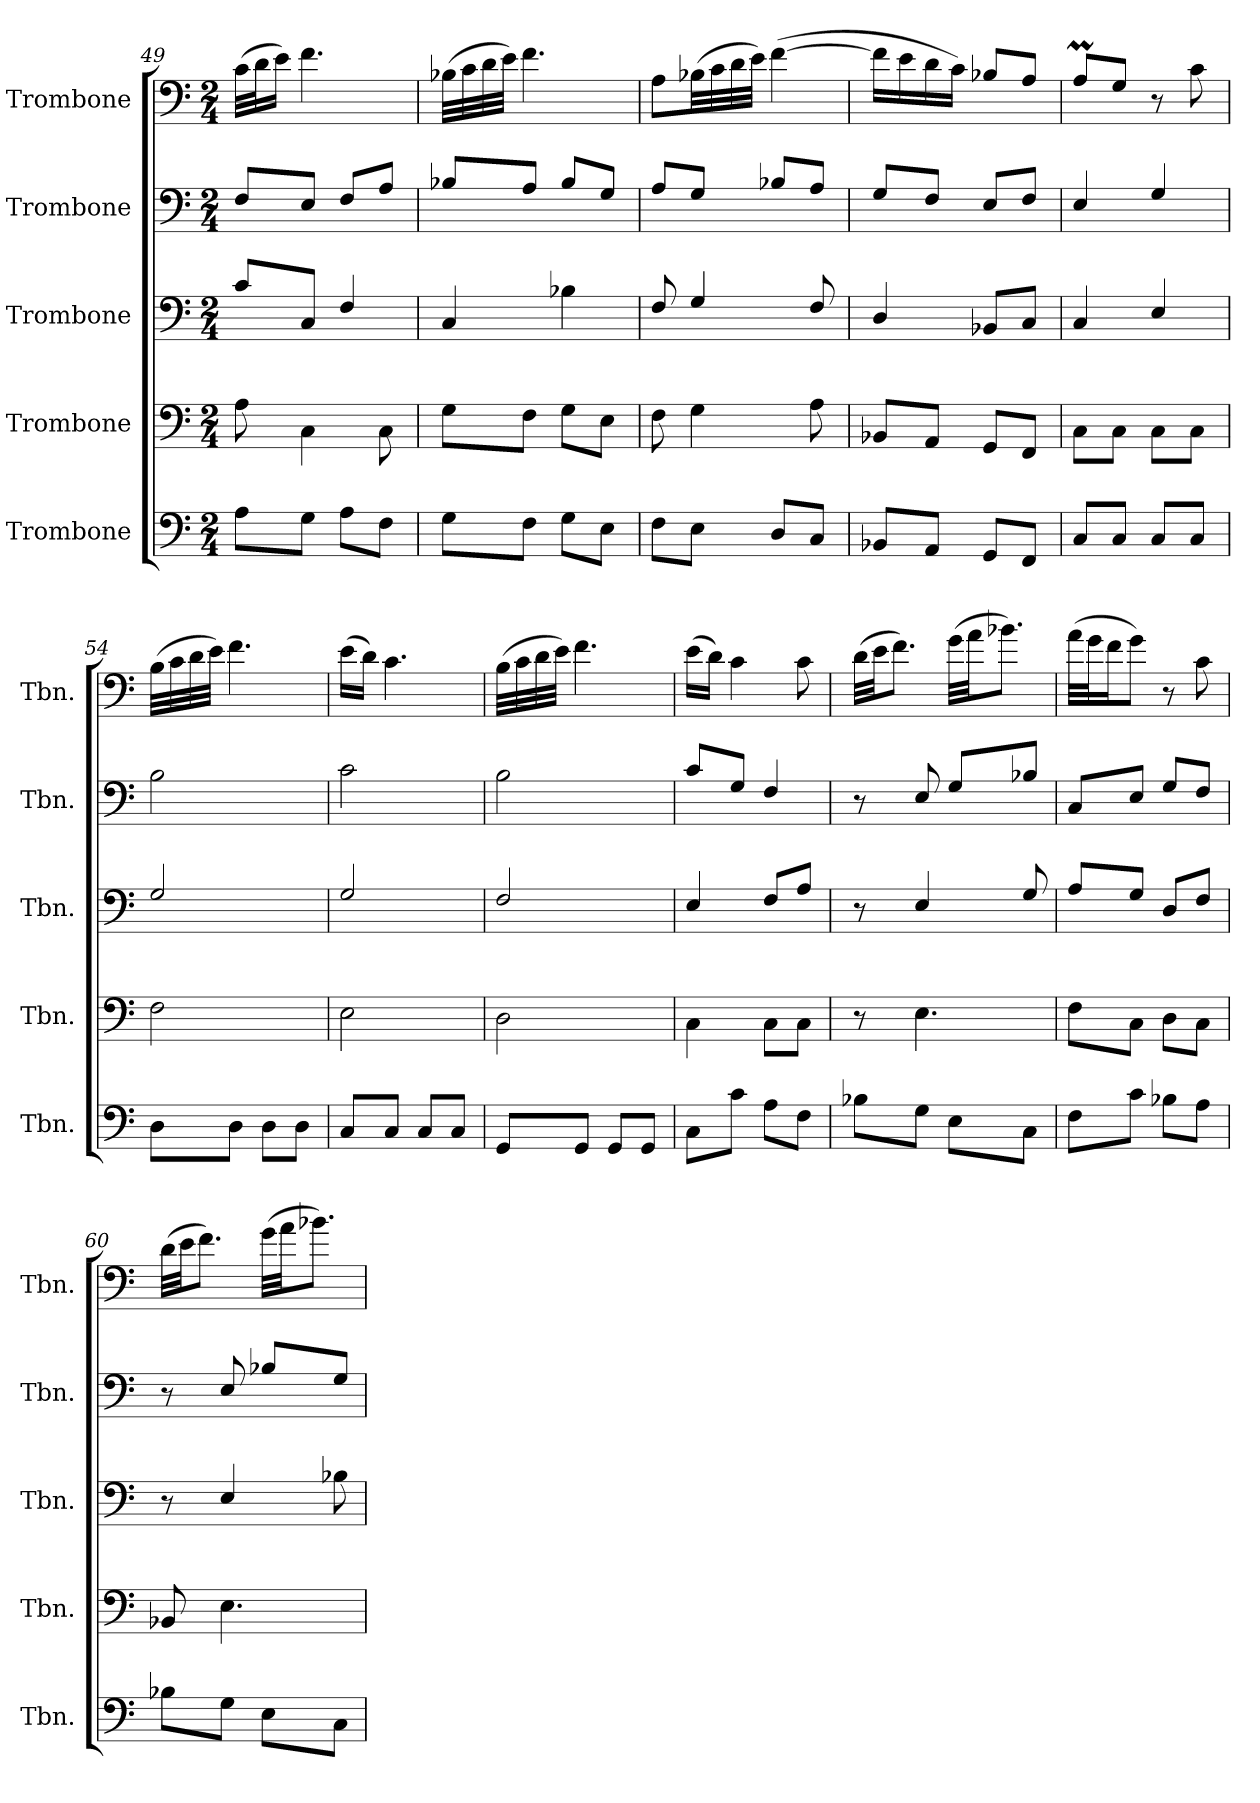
**kern	**kern	**kern	**kern	**kern
*part5	*part4	*part3	*part2	*part1
*staff5	*staff4	*staff3	*staff2	*staff1
*I"Trombone	*I"Trombone	*I"Trombone	*I"Trombone	*I"Trombone
*I'Tbn.	*I'Tbn.	*I'Tbn.	*I'Tbn.	*I'Tbn.
*clefF4	*clefF4	*clefF4	*clefF4	*clefF4
*k[]	*k[]	*k[]	*k[]	*k[]
*M2/4	*M2/4	*M2/4	*M2/4	*M2/4
=49	=49	=49	=49	=49
8A\L	8A\	8c/L	8F/L	(>32c\LLL
.	.	.	.	32d\J
.	.	.	.	16e\JJ)
8G\J	4C\	8C/J	8E/J	4.f\
8A\L	.	4F/	8F/L	.
8F\J	8C\	.	8A/J	.
=50	=50	=50	=50	=50
8G\L	8G\L	4C/	8B-X/L	(>32B-X\LLL
.	.	.	.	32c\
.	.	.	.	32d\
.	.	.	.	32e\JJJ)
8F\J	8F\J	.	8A/J	4.f\
8G\L	8G\L	4B-X\	8B-/L	.
8E\J	8E\J	.	8G/J	.
=51	=51	=51	=51	=51
8F\L	8F\	8F/	8A/L	8A\L
8E\J	4G\	4G/	8G/J	(>32B-X\LL
.	.	.	.	32c\
.	.	.	.	32d\
.	.	.	.	32e\JJJ)
8D/L	.	.	8B-X/L	(>[4f\
8C/J	8A\	8F/	8A/J	.
=52	=52	=52	=52	=52
8BB-X/L	8BB-X/L	4D/	8G/L	16f\LL]
.	.	.	.	16e\
8AA/J	8AA/J	.	8F/J	16d\
.	.	.	.	16c\JJ)
8GG/L	8GG/L	8BB-X/L	8E/L	8B-X/L
8FF/J	8FF/J	8C/J	8F/J	8A/J
!!LO:LB:g=z
=53	=53	=53	=53	=53
8C/L	8C\L	4C/	4E/	8AM/L
8C/J	8C\J	.	.	8G/J
8C/L	8C\L	4E/	4G/	8r
8C/J	8C\J	.	.	8c\
=54	=54	=54	=54	=54
8D\L	2F\	2G/	2B\	(>32B\LLL
.	.	.	.	32c\
.	.	.	.	32d\
.	.	.	.	32e\JJJ)
8D\J	.	.	.	4.f\
8D\L	.	.	.	.
8D\J	.	.	.	.
!!LO:PB:g=z
=55	=55	=55	=55	=55
8C/L	2E\	2G/	2c\	(>16e\LL
.	.	.	.	16d\JJ)
8C/J	.	.	.	4.c\
8C/L	.	.	.	.
8C/J	.	.	.	.
=56	=56	=56	=56	=56
8GG/L	2D\	2F/	2B\	(>32B\LLL
.	.	.	.	32c\
.	.	.	.	32d\
.	.	.	.	32e\JJJ)
8GG/J	.	.	.	4.f\
8GG/L	.	.	.	.
8GG/J	.	.	.	.
=57	=57	=57	=57	=57
8C\L	4C\	4E/	8c/L	(>16e\LL
.	.	.	.	16d\JJ)
8c\J	.	.	8G/J	4c\
8A\L	8C\L	8F/L	4F/	.
8F\J	8C\J	8A/J	.	8c\
=58	=58	=58	=58	=58
8B-X\L	8r	8r	8r	(>32d\LLL
.	.	.	.	32e\JJ
.	.	.	.	8.f\J)
8G\J	4.E\	4E/	8E/	.
8E\L	.	.	8G/L	(>32g\LLL
.	.	.	.	32a\JJ
.	.	.	.	8.b-X\J)
8C\J	.	8G/	8B-X/J	.
=59	=59	=59	=59	=59
8F\L	8F\L	8A/L	8C/L	(>32a\LLL
.	.	.	.	32g\J
.	.	.	.	16f\J
8c\J	8C\J	8G/J	8E/J	8g\J)
8B-X\L	8D\L	8D/L	8G/L	8r
8A\J	8C\J	8F/J	8F/J	8c\
!!LO:LB:g=z
=60	=60	=60	=60	=60
8B-X\L	8BB-X/	8r	8r	(>32d\LLL
.	.	.	.	32e\JJ
.	.	.	.	8.f\J)
8G\J	4.E\	4E/	8E/	.
8E\L	.	.	8B-X/L	(>32g\LLL
.	.	.	.	32a\JJ
.	.	.	.	8.b-X\J)
8C\J	.	8B-X\	8G/J	.
=	=	=	=	=
*-	*-	*-	*-	*-
